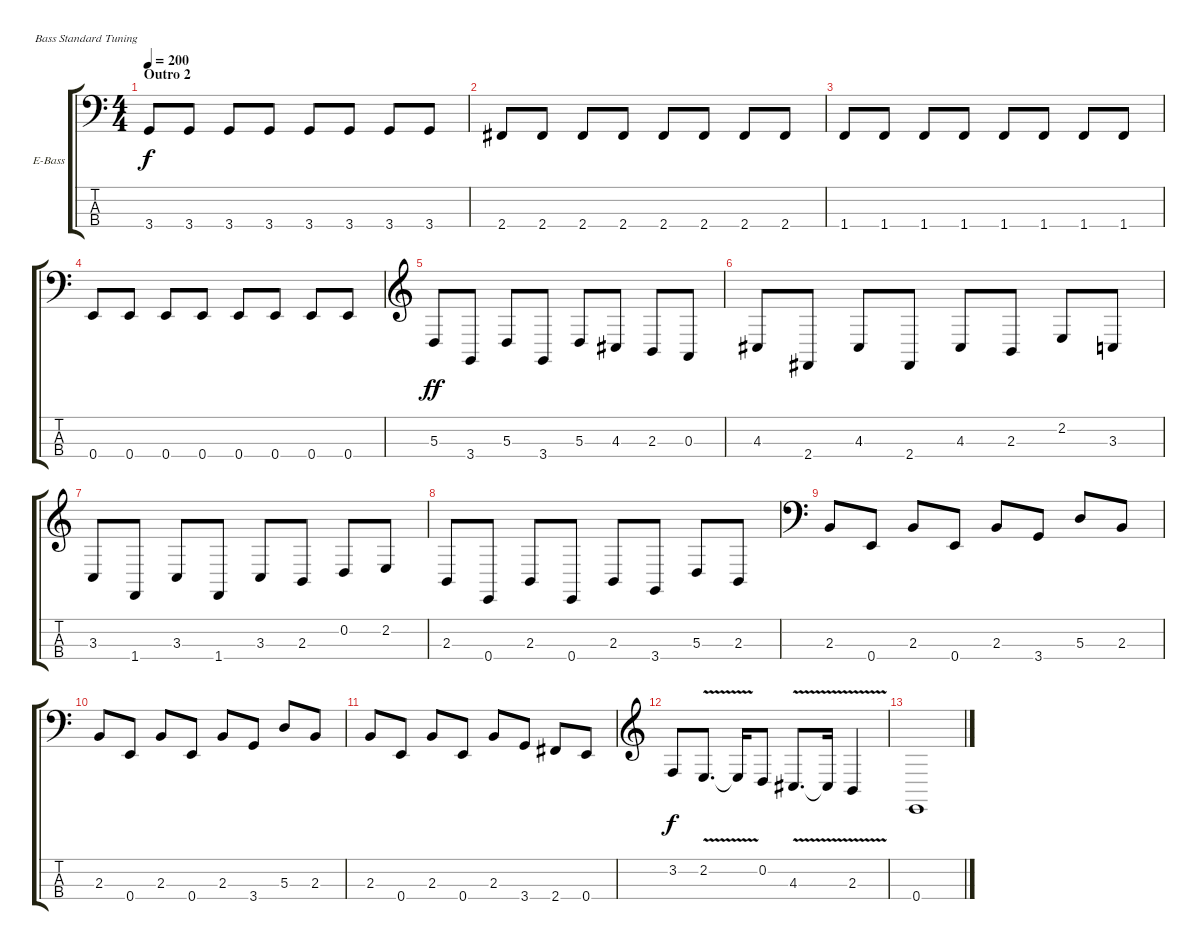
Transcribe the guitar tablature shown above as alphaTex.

\defaultSystemsLayout 4
\bracketExtendMode groupsimilarinstruments
\firstSystemTrackNameOrientation horizontal
\otherSystemsTrackNameOrientation horizontal
\track ("Bass" "E-Bass") {instrument electricbassfinger}
\staff {score tabs}
\tuning (G2 D2 A1 E1)
\ts (4 4)
\section ("" "Outro 2")
\tempo 200
\clef f4
\ks c
3.4.8{dy f} 3.4.8 3.4.8 3.4.8 3.4.8 3.4.8 3.4.8 3.4.8 |
2.4.8 2.4.8 2.4.8 2.4.8 2.4.8 2.4.8 2.4.8 2.4.8 |
1.4.8 1.4.8 1.4.8 1.4.8 1.4.8 1.4.8 1.4.8 1.4.8 |
0.4.8 0.4.8 0.4.8 0.4.8 0.4.8 0.4.8 0.4.8 0.4.8 |
\clef g2
5.3.8{dy ff} 3.4.8 5.3.8 3.4.8 5.3.8 4.3.8 2.3.8 0.3.8 |
4.3.8 2.4.8 4.3.8 2.4.8 4.3.8 2.3.8 2.2.8 3.3.8 |
3.3.8 1.4.8 3.3.8 1.4.8 3.3.8 2.3.8 0.2.8 2.2.8 |
2.3.8 0.4.8 2.3.8 0.4.8 2.3.8 3.4.8 5.3.8 2.3.8 |
\clef f4
2.3.8 0.4.8 2.3.8 0.4.8 2.3.8 3.4.8 5.3.8 2.3.8 |
2.3.8 0.4.8 2.3.8 0.4.8 2.3.8 3.4.8 5.3.8 2.3.8 |
2.3.8 0.4.8 2.3.8 0.4.8 2.3.8 3.4.8 2.4.8 0.4.8 |
\clef g2
3.2.8{dy f} 2.2{v}.8{d} 2.2{v t}.16 0.2.8 4.3{v}.8{d} 4.3{v t}.16 2.3{v}.4 |
0.4.1
